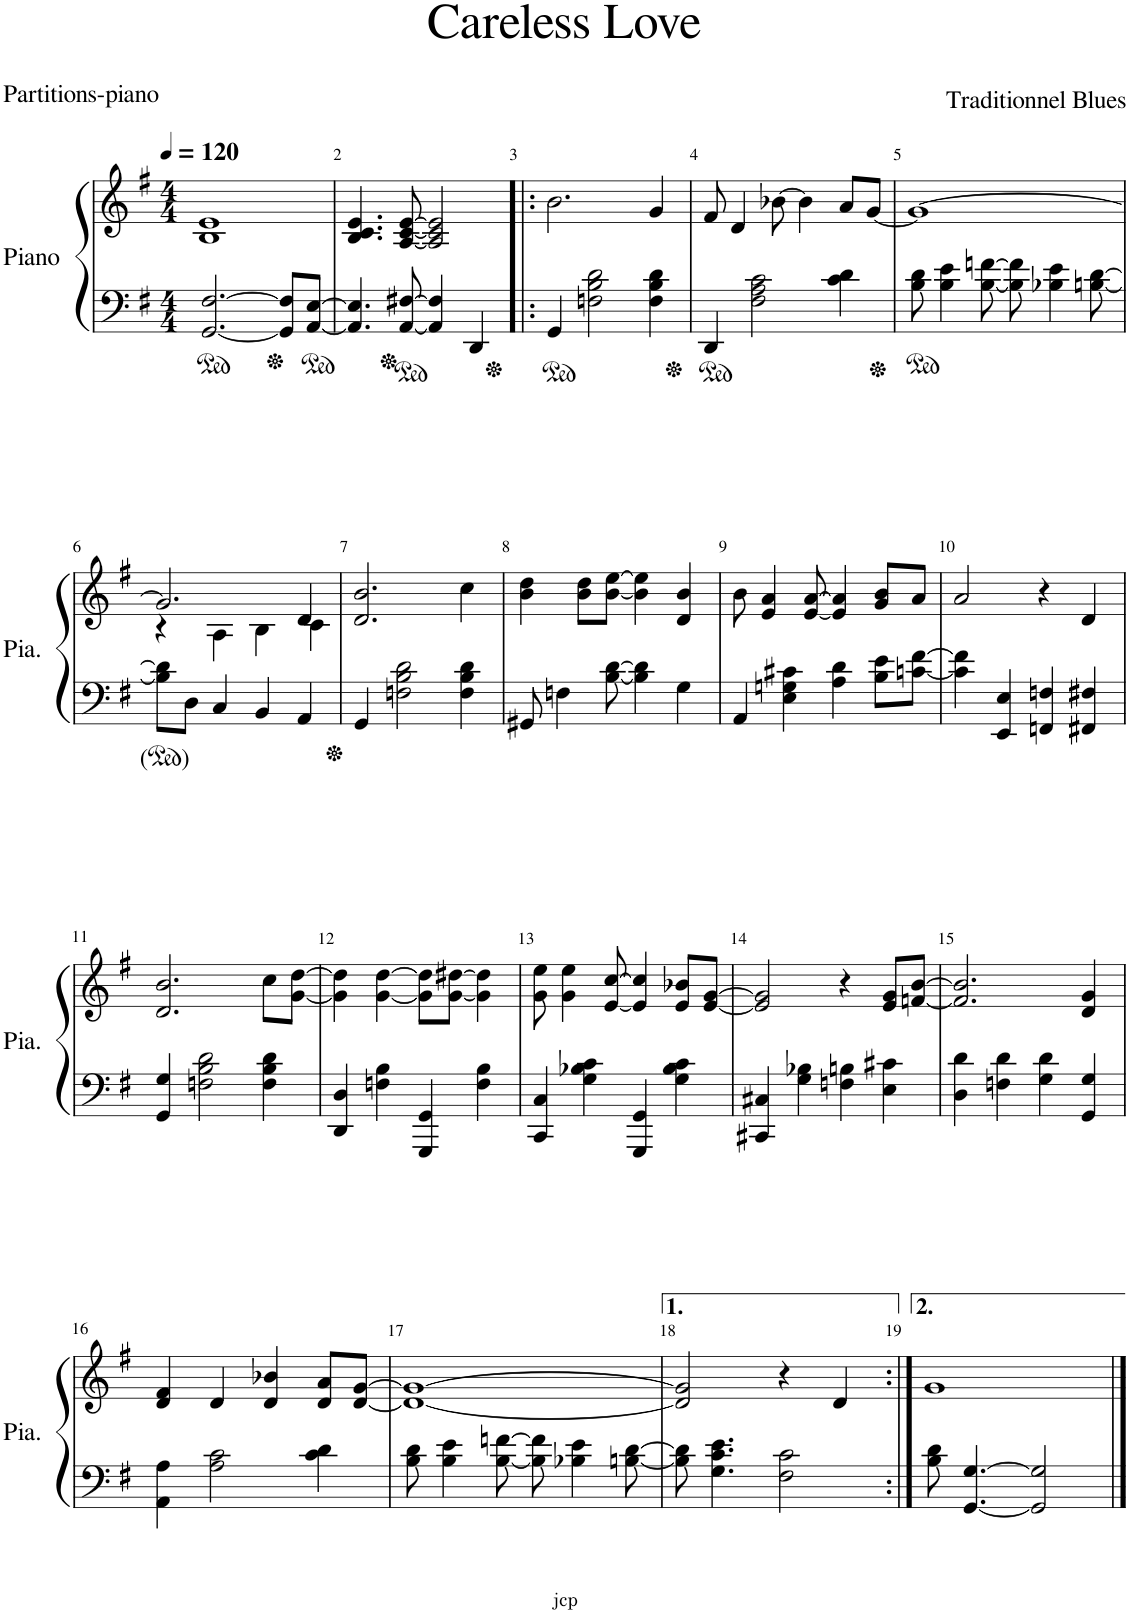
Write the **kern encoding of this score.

**kern	**kern
*part1	*part1
*staff2	*staff1
*I"Piano	*
*I'Pia.	*
*clefF4	*clefG2
*k[f#]	*k[f#]
*M4/4	*M4/4
*MM120	*MM120
=1	=1
[2.GG/ [2.F#/	1B 1e
8GG/] 8F#/]L	.
[8AA/ [8E/J	.
=2	=2
4.AA/] 4.E/]	4.B/ 4.c/ 4.e/
[8AA/ [8F#X/	[8A/ [8c/ [8e/
4AA/] 4F#/]	2A/] 2c/] 2e/]
4DD/	.
=3!|:	=3!|:
4GG/	2.b\
2Fn\ 2B\ 2d\	.
4F\ 4B\ 4d\	4g/
=4	=4
4DD/	8f#/
.	4d/
2F#\ 2A\ 2c\	.
.	[8b-X\
.	4b-\]
4c\ 4d\	8a/L
.	[8g/J
=5	=5
8B\ 8d\	1g_
4B\ 4e\	.
[8B\ [8fn\	.
8B\] 8f\]	.
4B-X\ 4e\	.
[8Bn\ [8d\	.
!!LO:LB:g=z
=6	=6
*	*^
8B\] 8d\]L	2.g/]	4r
8D\J	.	.
4C/	.	4A\
4BB/	.	4B\
4AA/	4d/	4c\
*	*v	*v
=7	=7
4GG/	2.d/ 2.b/
2Fn\ 2B\ 2d\	.
4F\ 4B\ 4d\	4cc\
=8	=8
8GG#X/	4b\ 4dd\
4Fn\	.
.	8b\ 8dd\L
[8B\ [8d\	[8b\ [8ee\J
4B\] 4d\]	4b\] 4ee\]
4G\	4d/ 4b/
=9	=9
4AA/	8b\
.	4e/ 4a/
4E\ 4Gn\ 4c#X\	.
.	[8e/ [8a/
4A\ 4d\	4e/] 4a/]
8B\ 8e\L	8g/ 8b/L
[8cn\ [8f#\J	8a/J
=10	=10
4c\] 4f#\]	2a/
4EE/ 4E/	.
4FFn/ 4Fn/	4r
4FF#X/ 4F#X/	4d/
!!LO:LB:g=z
=11	=11
4GG/ 4G/	2.d/ 2.b/
2Fn\ 2B\ 2d\	.
4F\ 4B\ 4d\	8cc\L
.	[8g\ [8dd\J
=12	=12
4DD/ 4D/	4g\] 4dd\]
4Fn\ 4B\	[4g\ [4dd\
4GGG/ 4GG/	8g\] 8dd\]L
.	[8g\ [8dd#X\J
4F\ 4B\	4g\] 4dd#\]
=13	=13
4CC/ 4C/	8g\ 8ee\
.	4g\ 4ee\
4G\ 4B-X\ 4c\	.
.	[8e/ [8cc/
4GGG/ 4GG/	4e/] 4cc/]
4G\ 4B-\ 4c\	8e/ 8b-X/L
.	[8e/ [8g/J
=14	=14
4CC#X/ 4C#X/	2e/] 2g/]
4G\ 4B-X\	.
4Fn\ 4Bn\	4r
4E\ 4c#X\	8e/ 8g/L
.	[8fn/ [8b/J
=15	=15
4D\ 4d\	2.f/] 2.b/]
4Fn\ 4d\	.
4G\ 4d\	.
4GG/ 4G/	4d/ 4g/
!!LO:LB:g=z
=16	=16
4AA\ 4A\	4d/ 4f#/
2A\ 2c\	4d/
.	4d/ 4b-X/
4c\ 4d\	8d/ 8a/L
.	[8d/ [8g/J
=17	=17
8B\ 8d\	1d_ 1g_
4B\ 4e\	.
[8B\ [8fn\	.
8B\] 8f\]	.
4B-X\ 4e\	.
[8Bn\ [8d\	.
=18	=18
8B\] 8d\]	2d/] 2g/]
4.G\ 4.c\ 4.e\	.
2F#\ 2c\	4r
.	4d/
=19:|!	=19:|!
8B\ 8d\	1g
[4.GG/ [4.G/	.
2GG/] 2G/]	.
==	==
*-	*-
